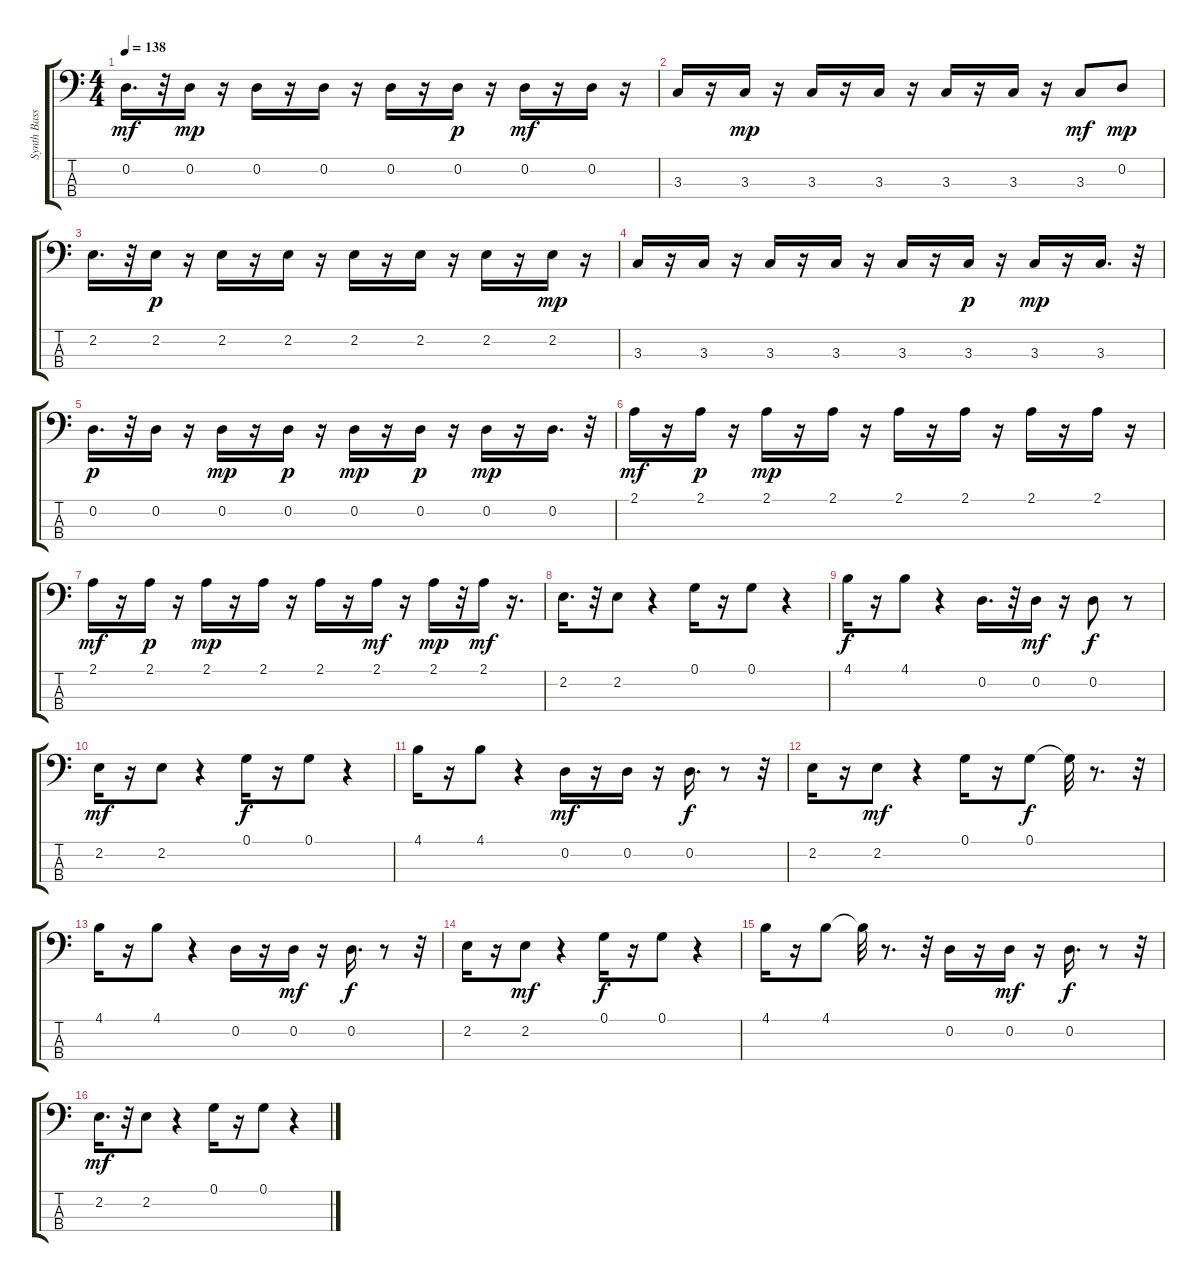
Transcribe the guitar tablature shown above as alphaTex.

\track ("Synth Bass" "Synth Bass") {instrument synthbass1}
\staff {score tabs}
\tuning (G2 D2 A1 E1) {hide}
\ts (4 4)
\tempo 138
\clef f4
\ks c
0.2.16{d dy mf} r.32 0.2.16{dy mp} r.16 0.2.16 r.16 0.2.16 r.16 0.2.16 r.16 0.2.16{dy p} r.16 0.2.16{dy mf} r.16 0.2.16 r.16 |
3.3.16 r.16 3.3.16{dy mp} r.16 3.3.16 r.16 3.3.16 r.16 3.3.16 r.16 3.3.16 r.16 3.3.8{dy mf} 0.2.8{dy mp} |
2.2.16{d} r.32 2.2.16{dy p} r.16 2.2.16 r.16 2.2.16 r.16 2.2.16 r.16 2.2.16 r.16 2.2.16 r.16 2.2.16{dy mp} r.16 |
3.3.16 r.16 3.3.16 r.16 3.3.16 r.16 3.3.16 r.16 3.3.16 r.16 3.3.16{dy p} r.16 3.3.16{dy mp} r.16 3.3.16{d} r.32 |
0.2.16{d dy p} r.32 0.2.16 r.16 0.2.16{dy mp} r.16 0.2.16{dy p} r.16 0.2.16{dy mp} r.16 0.2.16{dy p} r.16 0.2.16{dy mp} r.16 0.2.16{d} r.32 |
2.1.16{dy mf} r.16 2.1.16{dy p} r.16 2.1.16{dy mp} r.16 2.1.16 r.16 2.1.16 r.16 2.1.16 r.16 2.1.16 r.16 2.1.16 r.16 |
2.1.16{dy mf} r.16 2.1.16{dy p} r.16 2.1.16{dy mp} r.16 2.1.16 r.16 2.1.16 r.16 2.1.16{dy mf} r.16 2.1.16{dy mp} r.32 2.1.16{dy mf} r.16{d} |
2.2.16{d} r.32 2.2.8 r.4 0.1.16 r.16 0.1.8 r.4 |
4.1.16{dy f} r.16 4.1.8 r.4 0.2.16{d} r.32 0.2.16{dy mf} r.16 0.2.8{dy f} r.8 |
2.2.16{dy mf} r.16 2.2.8 r.4 0.1.16{dy f} r.16 0.1.8 r.4 |
4.1.16 r.16 4.1.8 r.4 0.2.16{dy mf} r.16 0.2.16 r.16 0.2.16{d dy f} r.8 r.32 |
2.2.16 r.16 2.2.8{dy mf} r.4 0.1.16 r.16 0.1.8{dy f} 0.1{t}.32 r.8{d} r.32 |
4.1.16 r.16 4.1.8 r.4 0.2.16 r.16 0.2.16{dy mf} r.16 0.2.16{d dy f} r.8 r.32 |
2.2.16 r.16 2.2.8{dy mf} r.4 0.1.16{dy f} r.16 0.1.8 r.4 |
4.1.16 r.16 4.1.8 4.1{t}.32 r.8{d} r.32 0.2.16 r.16 0.2.16{dy mf} r.16 0.2.16{d dy f} r.8 r.32 |
2.2.16{d dy mf} r.32 2.2.8 r.4 0.1.16 r.16 0.1.8 r.4
